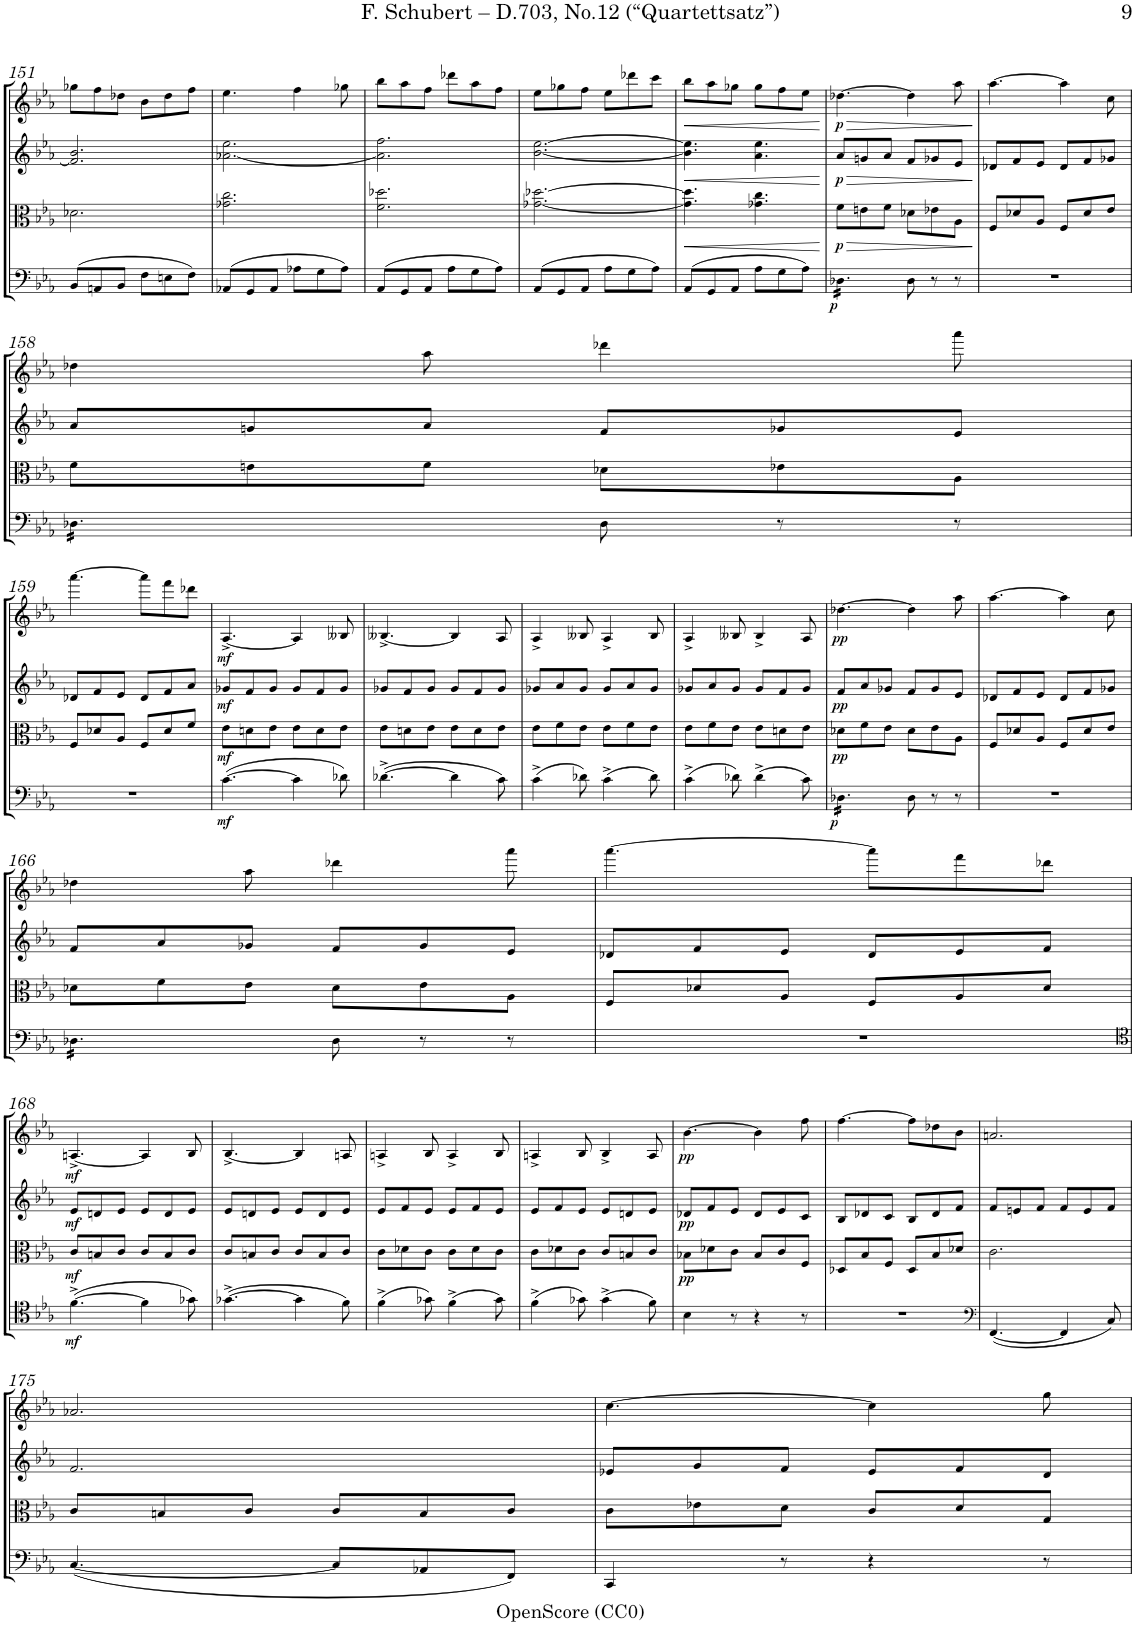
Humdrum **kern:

**kern	**dynam	**kern	**dynam	**kern	**dynam	**kern	**dynam
*part4	*part4	*part3	*part3	*part2	*part2	*part1	*part1
*staff4	*staff4	*staff3	*staff3	*staff2	*staff2	*staff1	*staff1
*I"Violoncello	*	*I"Viola	*	*I"Violin 2	*	*I"Violin 1	*
*I'Vc	*	*I'Vla	*	*I'Vln	*	*I'Vln	*
!!LO:PB:g=z
*clefF4	*	*clefC3	*	*clefG2	*	*clefG2	*
*k[b-e-a-]	*	*k[b-e-a-]	*	*k[b-e-a-]	*	*k[b-e-a-]	*
*M6/8	*	*M6/8	*	*M6/8	*	*M6/8	*
=151	=151	=151	=151	=151	=151	=151	=151
(8BB-/L	.	2.d-X\	.	2.f/] 2.b-/	.	8gg-X\L	.
8AAn/	.	.	.	.	.	8ff\	.
8BB-/J	.	.	.	.	.	8dd-X\J	.
8F\L	.	.	.	.	.	8b-\L	.
8En\	.	.	.	.	.	8dd-\	.
8F\J)	.	.	.	.	.	8ff\J	.
=152	=152	=152	=152	=152	=152	=152	=152
(8AA-X/L	.	2.g-X\ 2.cc\	.	[2.a-X\ 2.ee-\	.	4.ee-\	.
8GG/	.	.	.	.	.	.	.
8AA-/J	.	.	.	.	.	.	.
8A-X\L	.	.	.	.	.	4ff\	.
8G\	.	.	.	.	.	.	.
8A-\J)	.	.	.	.	.	8gg-X\	.
=153	=153	=153	=153	=153	=153	=153	=153
(8AA-/L	.	2.f\ 2.dd-X\	.	2.a-\] 2.ff\	.	8bb-\L	.
8GG/	.	.	.	.	.	8aa-\	.
8AA-/J	.	.	.	.	.	8ff\J	.
8A-\L	.	.	.	.	.	8ddd-X\L	.
8G\	.	.	.	.	.	8aa-\	.
8A-\J)	.	.	.	.	.	8ff\J	.
=154	=154	=154	=154	=154	=154	=154	=154
(8AA-/L	.	[2.g-X\ [2.dd-X\	.	[2.b-\ [2.ee-\	.	8ee-\L	.
8GG/	.	.	.	.	.	8gg-X\	.
8AA-/J	.	.	.	.	.	8ff\J	.
8A-\L	.	.	.	.	.	8ee-\L	.
8G\	.	.	.	.	.	8ddd-X\	.
8A-\J)	.	.	.	.	.	8ccc\J	.
=155	=155	=155	=155	=155	=155	=155	=155
!	!	!	!LO:HP:b	!	!LO:HP:b	!	!LO:HP:b
(8AA-/L	.	4.g-\] 4.dd-\]	<	4.b-\] 4.ee-\]	<	8bb-\L	<
8GG/	.	.	.	.	.	8aa-\	.
8AA-/J	.	.	.	.	.	8gg-X\J	.
8A-\L	.	4.g-X\ 4.cc\	.	4.a-\ 4.ee-\	.	8gg-\L	.
8G\	.	.	.	.	.	8ff\	.
8A-\J)	.	.	.	.	.	8ee-\J	.
.	.	.	[	.	[	.	[
=156	=156	=156	=156	=156	=156	=156	=156
!	!LO:DY:b	!	!LO:HP:b	!	!LO:HP:b	!	!LO:HP:b
!	!	!	!LO:DY:n=1:b	!	!LO:DY:n=1:b	!	!LO:DY:n=1:b
*tremolo	*	*	*	*	*	*	*
16D-X\LL	p	8f\L	> p	8a-/L	> p	[4.dd-X\	> p
16D-X\	.	.	.	.	.	.	.
16D-X\	.	8en\	.	8gn/	.	.	.
16D-X\	.	.	.	.	.	.	.
16D-X\	.	8f\J	.	8a-/J	.	.	.
16D-X\JJ	.	.	.	.	.	.	.
*Xtremolo	*	*	*	*	*	*	*
8D-\	.	8d-X\L	.	8f/L	.	4dd-\]	.
8r	.	8e-X\	.	8g-X/	.	.	.
8r	.	8A-\J	.	8e-/J	.	8aa-\	.
.	.	.	]	.	]	.	]
=157	=157	=157	=157	=157	=157	=157	=157
2.r	.	8F/L	.	8d-X/L	.	[4.aa-\	.
.	.	8d-X/	.	8f/	.	.	.
.	.	8A-/J	.	8e-/J	.	.	.
.	.	8F/L	.	8d-/L	.	4aa-\]	.
.	.	8d-/	.	8f/	.	.	.
.	.	8e-/J	.	8g-X/J	.	8cc\	.
!!LO:LB:g=z
=158	=158	=158	=158	=158	=158	=158	=158
*tremolo	*	*	*	*	*	*	*
16D-X\LL	.	8f\L	.	8a-/L	.	4dd-X\	.
16D-X\	.	.	.	.	.	.	.
16D-X\	.	8en\	.	8gn/	.	.	.
16D-X\	.	.	.	.	.	.	.
16D-X\	.	8f\J	.	8a-/J	.	8aa-\	.
16D-X\JJ	.	.	.	.	.	.	.
*Xtremolo	*	*	*	*	*	*	*
8D-\	.	8d-X\L	.	8f/L	.	4ddd-X\	.
8r	.	8e-X\	.	8g-X/	.	.	.
8r	.	8A-\J	.	8e-/J	.	8aaa-\	.
!!LO:LB:g=z
=159	=159	=159	=159	=159	=159	=159	=159
2.r	.	8F/L	.	8d-X/L	.	[4.aaa-\	.
.	.	8d-X/	.	8f/	.	.	.
.	.	8A-/J	.	8e-/J	.	.	.
.	.	8F/L	.	8d-/L	.	8aaa-\L]	.
.	.	8d-/	.	8f/	.	8fff\	.
.	.	8f/J	.	8a-/J	.	8ddd-X\J	.
=160	=160	=160	=160	=160	=160	=160	=160
!	!LO:DY:b	!	!LO:DY:b	!	!LO:DY:b	!	!LO:DY:b
([4.c\	mf	8e-\L	mf	8g-X/L	mf	[4.A-^/	mf
.	.	8dn\	.	8f/	.	.	.
.	.	8e-\J	.	8g-/J	.	.	.
4c\]	.	8e-\L	.	8g-/L	.	4A-/]	.
.	.	8d\	.	8f/	.	.	.
8d-X\)	.	8e-\J	.	8g-/J	.	8B--X/	.
=161	=161	=161	=161	=161	=161	=161	=161
([4.d-X^\	.	8e-\L	.	8g-X/L	.	[4.B--X^/	.
.	.	8dn\	.	8f/	.	.	.
.	.	8e-\J	.	8g-/J	.	.	.
4d-\]	.	8e-\L	.	8g-/L	.	4B--/]	.
.	.	8d\	.	8f/	.	.	.
8c\)	.	8e-\J	.	8g-/J	.	8A-/	.
=162	=162	=162	=162	=162	=162	=162	=162
(4c^\	.	8e-\L	.	8g-X/L	.	4A-^/	.
.	.	8f\	.	8a-/	.	.	.
8d-X\)	.	8e-\J	.	8g-/J	.	8B--X/	.
(4c^\	.	8e-\L	.	8g-/L	.	4A-^/	.
.	.	8f\	.	8a-/	.	.	.
8d-\)	.	8e-\J	.	8g-/J	.	8B--/	.
=163	=163	=163	=163	=163	=163	=163	=163
(4c^\	.	8e-\L	.	8g-X/L	.	4A-^/	.
.	.	8f\	.	8a-/	.	.	.
8d-X\)	.	8e-\J	.	8g-/J	.	8B--X/	.
(4d-^\	.	8e-\L	.	8g-/L	.	4B--^/	.
.	.	8dn\	.	8f/	.	.	.
8c\)	.	8e-\J	.	8g-/J	.	8A-/	.
=164	=164	=164	=164	=164	=164	=164	=164
!	!LO:DY:b	!	!LO:DY:b	!	!LO:DY:b	!	!LO:DY:b
*tremolo	*	*	*	*	*	*	*
16D-X\LL	p	8d-X\L	pp	8f/L	pp	[4.dd-X\	pp
16D-X\	.	.	.	.	.	.	.
16D-X\	.	8f\	.	8a-/	.	.	.
16D-X\	.	.	.	.	.	.	.
16D-X\	.	8e-\J	.	8g-X/J	.	.	.
16D-X\JJ	.	.	.	.	.	.	.
*Xtremolo	*	*	*	*	*	*	*
8D-\	.	8d-\L	.	8f/L	.	4dd-\]	.
8r	.	8e-\	.	8g-/	.	.	.
8r	.	8A-\J	.	8e-/J	.	8aa-\	.
=165	=165	=165	=165	=165	=165	=165	=165
2.r	.	8F/L	.	8d-X/L	.	[4.aa-\	.
.	.	8d-X/	.	8f/	.	.	.
.	.	8A-/J	.	8e-/J	.	.	.
.	.	8F/L	.	8d-/L	.	4aa-\]	.
.	.	8d-/	.	8f/	.	.	.
.	.	8e-/J	.	8g-X/J	.	8cc\	.
!!LO:LB:g=z
=166	=166	=166	=166	=166	=166	=166	=166
*tremolo	*	*	*	*	*	*	*
16D-X\LL	.	8d-X\L	.	8f/L	.	4dd-X\	.
16D-X\	.	.	.	.	.	.	.
16D-X\	.	8f\	.	8a-/	.	.	.
16D-X\	.	.	.	.	.	.	.
16D-X\	.	8e-\J	.	8g-X/J	.	8aa-\	.
16D-X\JJ	.	.	.	.	.	.	.
*Xtremolo	*	*	*	*	*	*	*
8D-\	.	8d-\L	.	8f/L	.	4ddd-X\	.
8r	.	8e-\	.	8g-/	.	.	.
8r	.	8A-\J	.	8e-/J	.	8aaa-\	.
=167	=167	=167	=167	=167	=167	=167	=167
2.r	.	8F/L	.	8d-X/L	.	[4.aaa-\	.
.	.	8d-X/	.	8f/	.	.	.
.	.	8A-/J	.	8e-/J	.	.	.
.	.	8F/L	.	8d-/L	.	8aaa-\L]	.
.	.	8A-/	.	8e-/	.	8fff\	.
.	.	8d-/J	.	8f/J	.	8ddd-X\J	.
!!LO:LB:g=z
=168	=168	=168	=168	=168	=168	=168	=168
*clefC4	*	*	*	*	*	*	*
!	!LO:DY:b	!	!LO:DY:b	!	!LO:DY:b	!	!LO:DY:b
([4.f^\	mf	8c/L	mf	8e-/L	mf	[4.An^/	mf
.	.	8Bn/	.	8dn/	.	.	.
.	.	8c/J	.	8e-/J	.	.	.
4f\]	.	8c/L	.	8e-/L	.	4A/]	.
.	.	8B/	.	8d/	.	.	.
8g-X\)	.	8c/J	.	8e-/J	.	8B-/	.
=169	=169	=169	=169	=169	=169	=169	=169
([4.g-X^\	.	8c/L	.	8e-/L	.	[4.B-^/	.
.	.	8Bn/	.	8dn/	.	.	.
.	.	8c/J	.	8e-/J	.	.	.
4g-\]	.	8c/L	.	8e-/L	.	4B-/]	.
.	.	8B/	.	8d/	.	.	.
8f\)	.	8c/J	.	8e-/J	.	8An/	.
=170	=170	=170	=170	=170	=170	=170	=170
(4f^\	.	8c\L	.	8e-/L	.	4An^/	.
.	.	8d-X\	.	8f/	.	.	.
8g-X\)	.	8c\J	.	8e-/J	.	8B-/	.
(4f^\	.	8c\L	.	8e-/L	.	4A^/	.
.	.	8d-\	.	8f/	.	.	.
8g-\)	.	8c\J	.	8e-/J	.	8B-/	.
=171	=171	=171	=171	=171	=171	=171	=171
(4f^\	.	8c\L	.	8e-/L	.	4An^/	.
.	.	8d-X\	.	8f/	.	.	.
8g-X\)	.	8c\J	.	8e-/J	.	8B-/	.
(4g-^\	.	8c/L	.	8e-/L	.	4B-^/	.
.	.	8Bn/	.	8dn/	.	.	.
8f\)	.	8c/J	.	8e-/J	.	8A/	.
=172	=172	=172	=172	=172	=172	=172	=172
!	!	!	!LO:DY:b	!	!LO:DY:b	!	!LO:DY:b
4B-\	.	8B-X\L	pp	8d-X/L	pp	[4.b-\	pp
.	.	8d-X\	.	8f/	.	.	.
8r	.	8c\J	.	8e-/J	.	.	.
4r	.	8B-/L	.	8d-/L	.	4b-\]	.
.	.	8c/	.	8e-/	.	.	.
8r	.	8F/J	.	8c/J	.	8ff\	.
=173	=173	=173	=173	=173	=173	=173	=173
2.r	.	8D-X/L	.	8B-/L	.	[4.ff\	.
.	.	8B-/	.	8d-X/	.	.	.
.	.	8F/J	.	8c/J	.	.	.
.	.	8D-/L	.	8B-/L	.	8ff\L]	.
.	.	8B-/	.	8d-/	.	8dd-X\	.
.	.	8d-X/J	.	8f/J	.	8b-\J	.
=174	=174	=174	=174	=174	=174	=174	=174
*clefF4	*	*	*	*	*	*	*
([4.FF/	.	2.c\	.	8f/L	.	2.an/	.
.	.	.	.	8en/	.	.	.
.	.	.	.	8f/J	.	.	.
4FF/]	.	.	.	8f/L	.	.	.
.	.	.	.	8e/	.	.	.
8C/)	.	.	.	8f/J	.	.	.
!!LO:LB:g=z
=175	=175	=175	=175	=175	=175	=175	=175
([4.C/	.	8c/L	.	2.f/	.	2.a-X/	.
.	.	8Bn/	.	.	.	.	.
.	.	8c/J	.	.	.	.	.
8C/L]	.	8c/L	.	.	.	.	.
8AA-X/	.	8B/	.	.	.	.	.
8FF/J)	.	8c/J	.	.	.	.	.
=176	=176	=176	=176	=176	=176	=176	=176
4CC/	.	8c\L	.	8e-X/L	.	[4.cc\	.
.	.	8e-X\	.	8g/	.	.	.
8r	.	8d\J	.	8f/J	.	.	.
4r	.	8c/L	.	8e-/L	.	4cc\]	.
.	.	8d/	.	8f/	.	.	.
8r	.	8G/J	.	8d/J	.	8gg\	.
=	=	=	=	=	=	=	=
*-	*-	*-	*-	*-	*-	*-	*-
